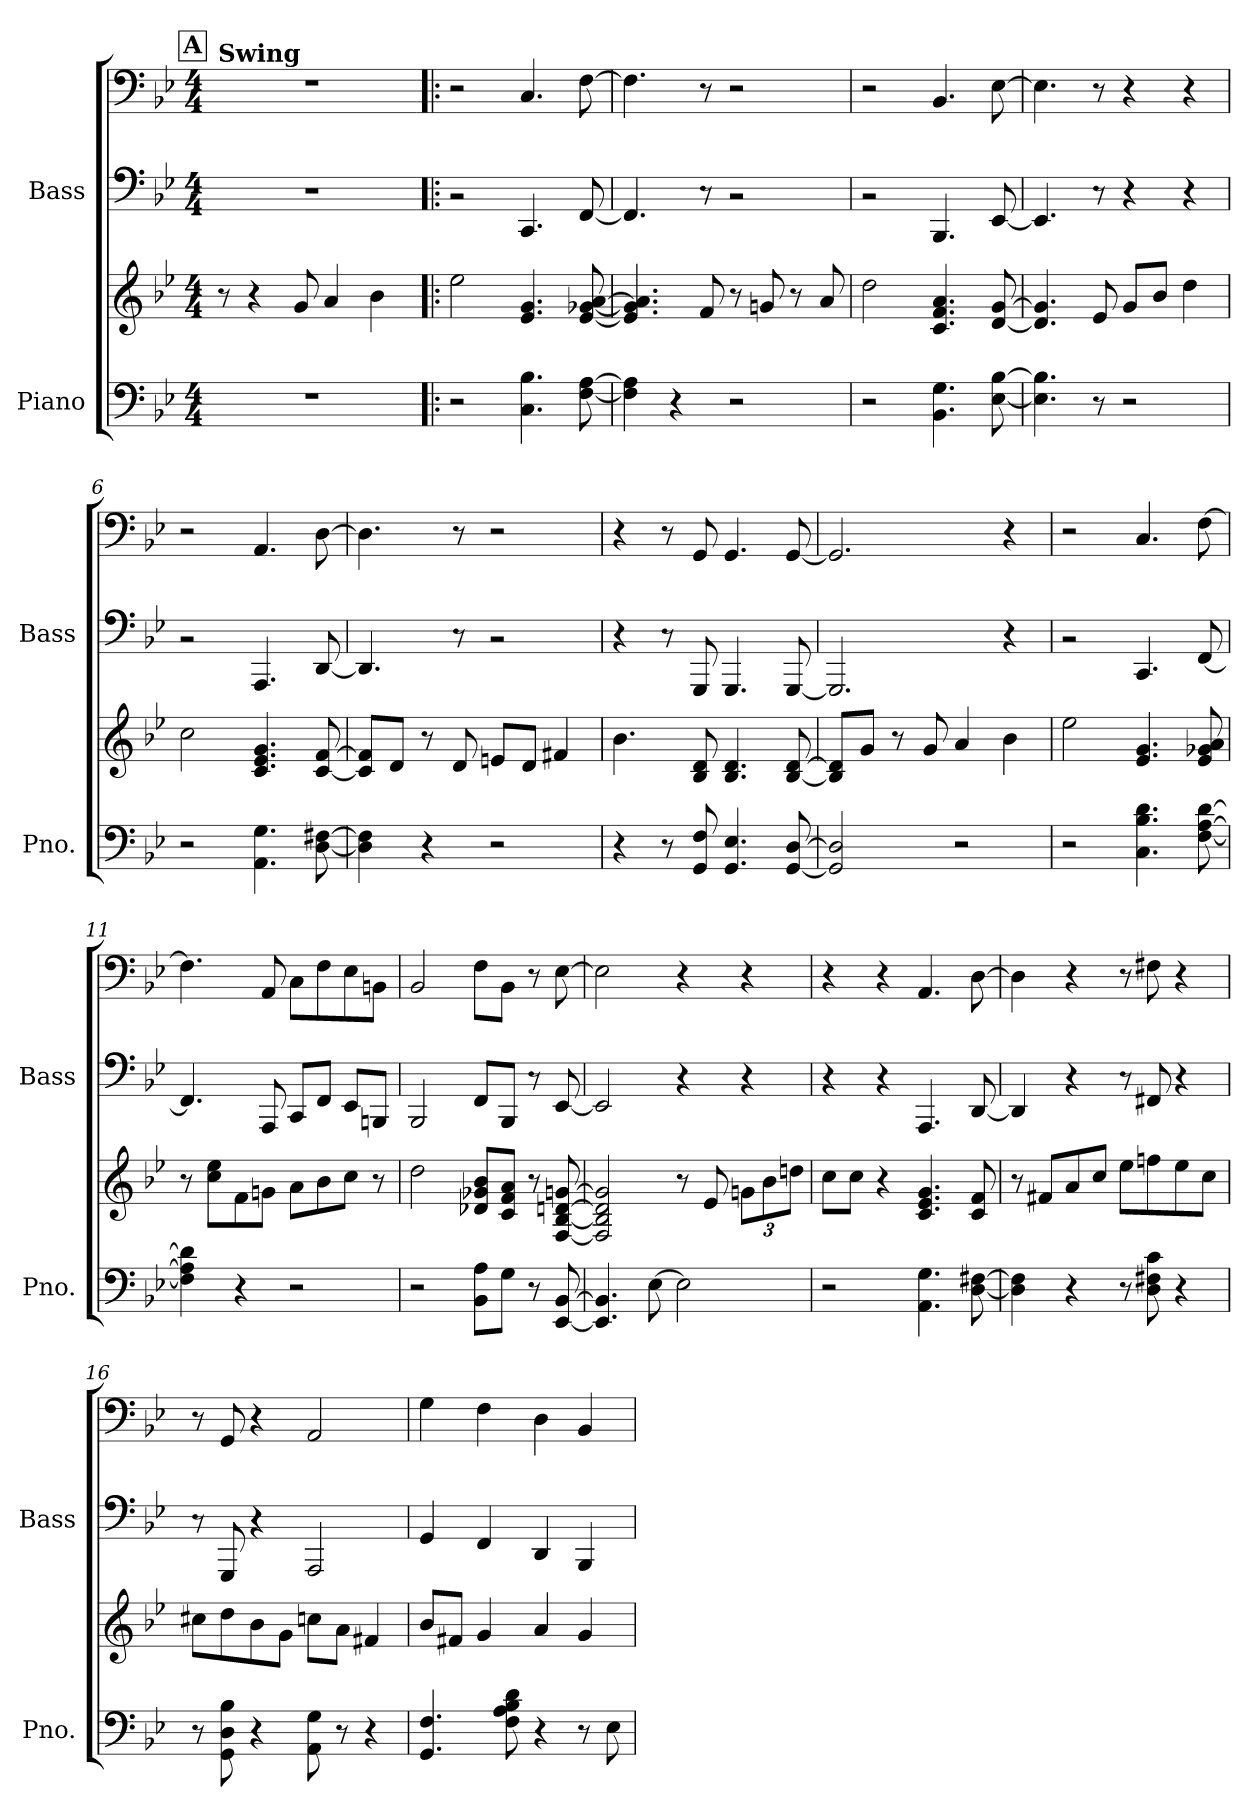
**kern	**kern	**kern	**kern
*part2	*part2	*part1	*part1
*staff4	*staff3	*staff2	*staff1
*I"Piano	*	*I"Bass	*
*I'Pno.	*	*I'Bass	*
*	*	*stria4	*
*clefF4	*clefG2	*	*clefF4
*	*	*ITrd7c12	*ITrd7c12
*k[b-e-]	*k[b-e-]	*k[b-e-]	*k[b-e-]
*M4/4	*M4/4	*M4/4	*M4/4
*MM140	*MM140	*MM140	*MM140
!!LO:REH:place=s1:a:B:fs=14:t=A
=1	=1	=1	=1
!	!	!	!LO:TX:B:t=Swing
1r	8r	1r	1r
.	4r	.	.
.	8g/	.	.
.	4a/	.	.
.	4b-\	.	.
=2!|:	=2!|:	=2!|:	=2!|:
2r	2ee-\	2r	2r
4.C\ 4.B-\	4.e-/ 4.g/	4.CCC	4.CC/
[8F\ [8A\	[8e-/ [8g-X/ [8a/	[8FFF	[8FF\
=3	=3	=3	=3
4F\] 4A\]	4.e-/] 4.g-/] 4.a/]	4.FFF]	4.FF\]
4r	.	.	.
.	8f/	8r	8r
2r	8r	2r	2r
.	8gn/	.	.
.	8r	.	.
.	8a/	.	.
=4	=4	=4	=4
2r	2dd\	2r	2r
4.BB-\ 4.G\	4.c/ 4.f/ 4.a/	4.BBBB-	4.BBB-/
[8E-\ [8B-\	[8d/ [8g/	[8EEE-	[8EE-\
=5	=5	=5	=5
4.E-\] 4.B-\]	4.d/] 4.g/]	4.EEE-]	4.EE-\]
8r	8e-/	8r	8r
2r	8g/L	4r	4r
.	8b-/J	.	.
.	4dd\	4r	4r
!!LO:LB:g=z
=6	=6	=6	=6
2r	2cc\	2r	2r
4.AA\ 4.G\	4.c/ 4.e-/ 4.g/	4.AAAA	4.AAA/
[8D\ [8F#X\	[8c/ [8f/	[8DDD	[8DD\
=7	=7	=7	=7
4D\] 4F#\]	8c/] 8f/]L	4.DDD]	4.DD\]
.	8d/J	.	.
4r	8r	.	.
.	8d/	8r	8r
2r	8en/L	2r	2r
.	8d/J	.	.
.	4f#X/	.	.
=8	=8	=8	=8
4r	4.b-\	4r	4r
8r	.	8r	8r
8GG/ 8F/	8B-/ 8d/	8GGGG	8GGG/
4.GG/ 4.E-/	4.B-/ 4.d/	4.GGGG	4.GGG/
[8GG/ [8D/	[8B-/ [8d/	[8GGGG	[8GGG/
=9	=9	=9	=9
2GG/] 2D/]	8B-/] 8d/]L	2.GGGG]	2.GGG/]
.	8g/J	.	.
.	8r	.	.
.	8g/	.	.
2r	4a/	.	.
.	4b-\	4r	4r
!!LO:LB:g=z
=10	=10	=10	=10
2r	2ee-\	2r	2r
4.C\ 4.B-\ 4.d\	4.e-/ 4.g/	4.CCC	4.CC/
[8F\ [8A\ [8d\	8e-/ 8g-X/ 8a/	[8FFF	[8FF\
=11	=11	=11	=11
4F\] 4A\] 4d\]	8r	4.FFF]	4.FF\]
.	8cc\ 8ee-\L	.	.
4r	8f\	.	.
.	8gn\J	8AAAA	8AAA/
2r	8a\L	8CCCL	8CC\L
.	8b-\	8FFFJ	8FF\
.	8cc\J	8EEE-L	8EE-\
.	8r	8BBBBnJ	8BBBn\J
=12	=12	=12	=12
2r	2dd\	2BBBB-	2BBB-/
8BB-\ 8A\L	8d-X/ 8g-X/ 8b-/L	8FFFL	8FF\L
8G\J	8c/ 8f/ 8a/J	8BBBB-J	8BBB-\J
8r	8r	8r	8r
[8EE-/ [8BB-/	[8F/ [8B-/ [8dn/ [8gn/	[8EEE-	[8EE-\
=13	=13	=13	=13
4.EE-/] 4.BB-/]	2F/] 2B-/] 2d/] 2g/]	2EEE-]	2EE-\]
[8E-\	.	.	.
2E-\]	8r	4r	4r
.	8e-/	.	.
*	*Xbrackettup	*	*
.	12gn\L	4r	4r
.	12b-\	.	.
.	12ddn\J	.	.
!!LO:PB:g=z
=14	=14	=14	=14
2r	8cc\L	4r	4r
.	8cc\J	.	.
.	4r	4r	4r
4.AA\ 4.G\	4.c/ 4.e-/ 4.g/	4.AAAA	4.AAA/
[8D\ [8F#X\	8c/ 8f/	[8DDD	[8DD\
=15	=15	=15	=15
4D\] 4F#\]	8r	4DDD]	4DD\]
.	8f#X/L	.	.
4r	8a/	4r	4r
.	8cc/J	.	.
8r	8ee-\L	8r	8r
8D\ 8F#X\ 8c\	8ffn\	8FFF#	8FF#X\
4r	8ee-\	4r	4r
.	8cc\J	.	.
=16	=16	=16	=16
8r	8cc#X\L	8r	8r
8GG\ 8D\ 8B-\	8dd\	8GGGG	8GGG/
4r	8b-\	4r	4r
.	8g\J	.	.
8AA\ 8G\	8ccn\L	2AAAA	2AAA/
8r	8a\J	.	.
4r	4f#X/	.	.
=17	=17	=17	=17
4.GG/ 4.F/	8b-/L	4GGG	4GG\
.	8f#X/J	.	.
.	4g/	4FFF	4FF\
8F\ 8A\ 8B-\ 8d\	.	.	.
4r	4a/	4DDD	4DD\
8r	4g/	4BBBB-	4BBB-/
8E-\	.	.	.
=	=	=	=
*-	*-	*-	*-
